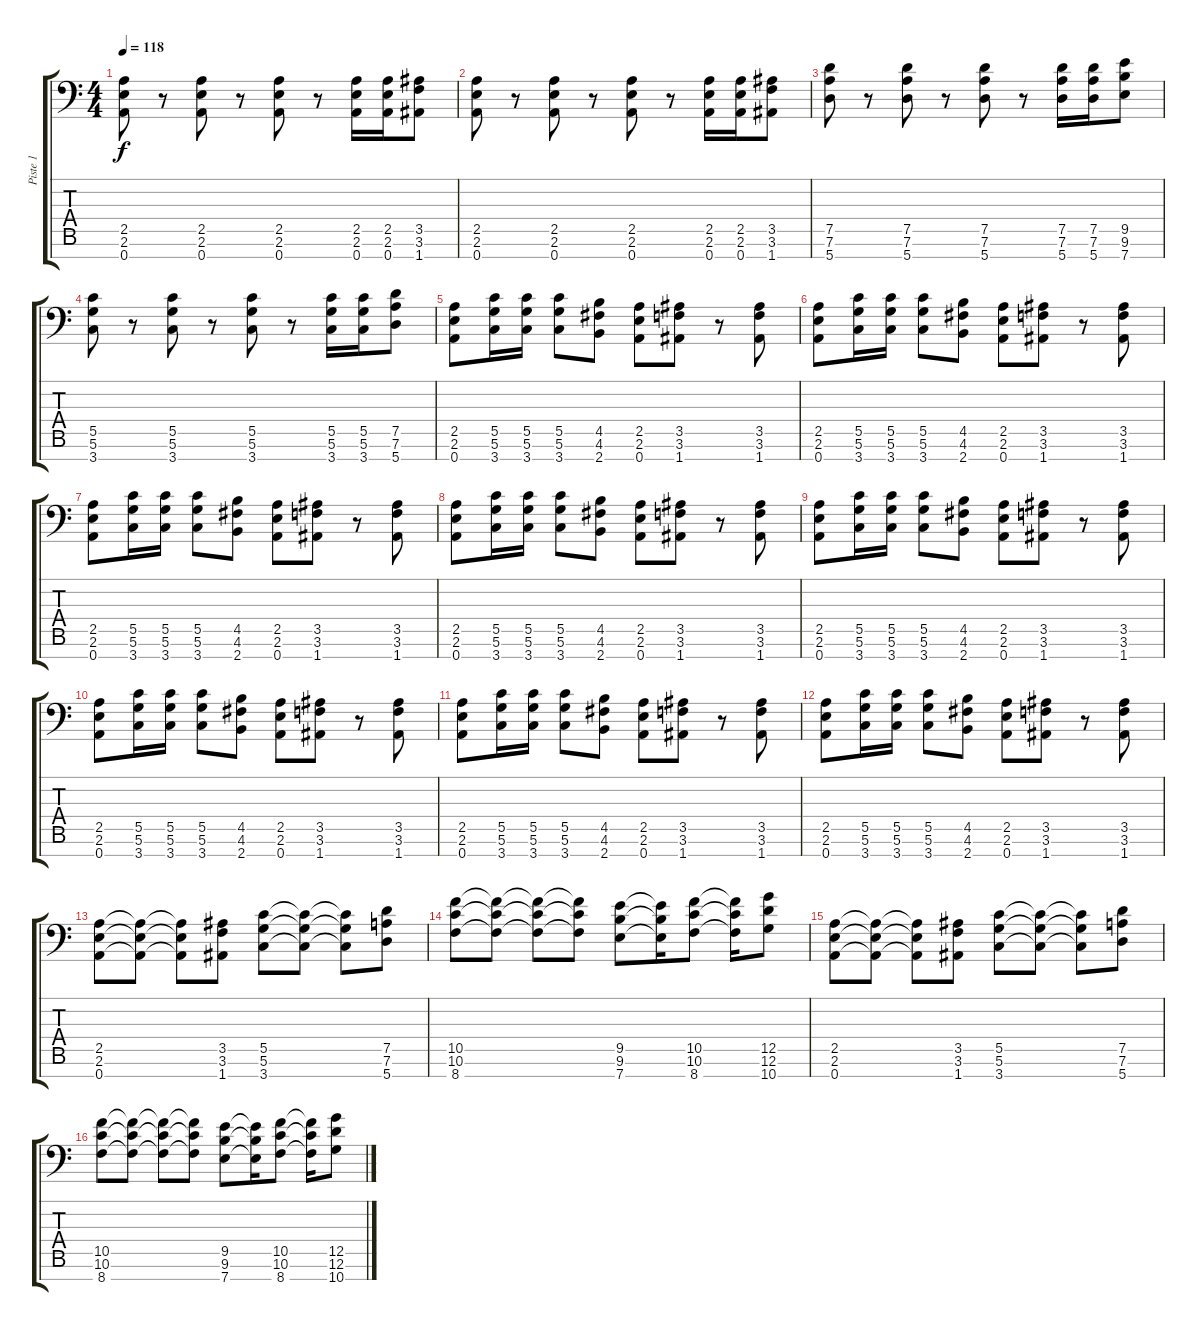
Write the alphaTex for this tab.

\track ("Piste 1" "Piste 1") {instrument distortionguitar}
\staff {score tabs}
\tuning (D4 A3 F3 C3 G2 D2 A1) {hide}
\ts (4 4)
\tempo 118
\clef f4
\ks c
(2.5 2.6 0.7).8{dy f} r.8 (2.5 2.6 0.7).8 r.8 (2.5 2.6 0.7).8 r.8 (2.5 2.6 0.7).16 (2.5 2.6 0.7).16 (3.5 3.6 1.7).8 |
(2.5 2.6 0.7).8 r.8 (2.5 2.6 0.7).8 r.8 (2.5 2.6 0.7).8 r.8 (2.5 2.6 0.7).16 (2.5 2.6 0.7).16 (3.5 3.6 1.7).8 |
(7.5 7.6 5.7).8 r.8 (7.5 7.6 5.7).8 r.8 (7.5 7.6 5.7).8 r.8 (7.5 7.6 5.7).16 (7.5 7.6 5.7).16 (9.5 9.6 7.7).8 |
(5.5 5.6 3.7).8 r.8 (5.5 5.6 3.7).8 r.8 (5.5 5.6 3.7).8 r.8 (5.5 5.6 3.7).16 (5.5 5.6 3.7).16 (7.5 7.6 5.7).8 |
(2.5 2.6 0.7).8 (5.5 5.6 3.7).16 (5.5 5.6 3.7).16 (5.5 5.6 3.7).8 (4.5 4.6 2.7).8 (2.5 2.6 0.7).8 (3.5 3.6 1.7).8 r.8 (3.5 3.6 1.7).8 |
(2.5 2.6 0.7).8 (5.5 5.6 3.7).16 (5.5 5.6 3.7).16 (5.5 5.6 3.7).8 (4.5 4.6 2.7).8 (2.5 2.6 0.7).8 (3.5 3.6 1.7).8 r.8 (3.5 3.6 1.7).8 |
(2.5 2.6 0.7).8 (5.5 5.6 3.7).16 (5.5 5.6 3.7).16 (5.5 5.6 3.7).8 (4.5 4.6 2.7).8 (2.5 2.6 0.7).8 (3.5 3.6 1.7).8 r.8 (3.5 3.6 1.7).8 |
(2.5 2.6 0.7).8 (5.5 5.6 3.7).16 (5.5 5.6 3.7).16 (5.5 5.6 3.7).8 (4.5 4.6 2.7).8 (2.5 2.6 0.7).8 (3.5 3.6 1.7).8 r.8 (3.5 3.6 1.7).8 |
(2.5 2.6 0.7).8 (5.5 5.6 3.7).16 (5.5 5.6 3.7).16 (5.5 5.6 3.7).8 (4.5 4.6 2.7).8 (2.5 2.6 0.7).8 (3.5 3.6 1.7).8 r.8 (3.5 3.6 1.7).8 |
(2.5 2.6 0.7).8 (5.5 5.6 3.7).16 (5.5 5.6 3.7).16 (5.5 5.6 3.7).8 (4.5 4.6 2.7).8 (2.5 2.6 0.7).8 (3.5 3.6 1.7).8 r.8 (3.5 3.6 1.7).8 |
(2.5 2.6 0.7).8 (5.5 5.6 3.7).16 (5.5 5.6 3.7).16 (5.5 5.6 3.7).8 (4.5 4.6 2.7).8 (2.5 2.6 0.7).8 (3.5 3.6 1.7).8 r.8 (3.5 3.6 1.7).8 |
(2.5 2.6 0.7).8 (5.5 5.6 3.7).16 (5.5 5.6 3.7).16 (5.5 5.6 3.7).8 (4.5 4.6 2.7).8 (2.5 2.6 0.7).8 (3.5 3.6 1.7).8 r.8 (3.5 3.6 1.7).8 |
(2.5 2.6 0.7).8 (2.5{t} 2.6{t} 0.7{t}).8 (2.5{t} 2.6{t} 0.7{t}).8 (3.5 3.6 1.7).8 (5.5 5.6 3.7).8 (5.5{t} 5.6{t} 3.7{t}).8 (5.5{t} 5.6{t} 3.7{t}).8 (7.5 7.6 5.7).8 |
(10.5 10.6 8.7).8 (10.5{t} 10.6{t} 8.7{t}).8 (10.5{t} 10.6{t} 8.7{t}).8 (10.5{t} 10.6{t} 8.7{t}).8 (9.5 9.6 7.7).8 (9.5{t} 9.6{t} 7.7{t}).16 (10.5 10.6 8.7).8 (10.5{t} 10.6{t} 8.7{t}).16 (12.5 12.6 10.7).8 |
(2.5 2.6 0.7).8 (2.5{t} 2.6{t} 0.7{t}).8 (2.5{t} 2.6{t} 0.7{t}).8 (3.5 3.6 1.7).8 (5.5 5.6 3.7).8 (5.5{t} 5.6{t} 3.7{t}).8 (5.5{t} 5.6{t} 3.7{t}).8 (7.5 7.6 5.7).8 |
(10.5 10.6 8.7).8 (10.5{t} 10.6{t} 8.7{t}).8 (10.5{t} 10.6{t} 8.7{t}).8 (10.5{t} 10.6{t} 8.7{t}).8 (9.5 9.6 7.7).8 (9.5{t} 9.6{t} 7.7{t}).16 (10.5 10.6 8.7).8 (10.5{t} 10.6{t} 8.7{t}).16 (12.5 12.6 10.7).8
